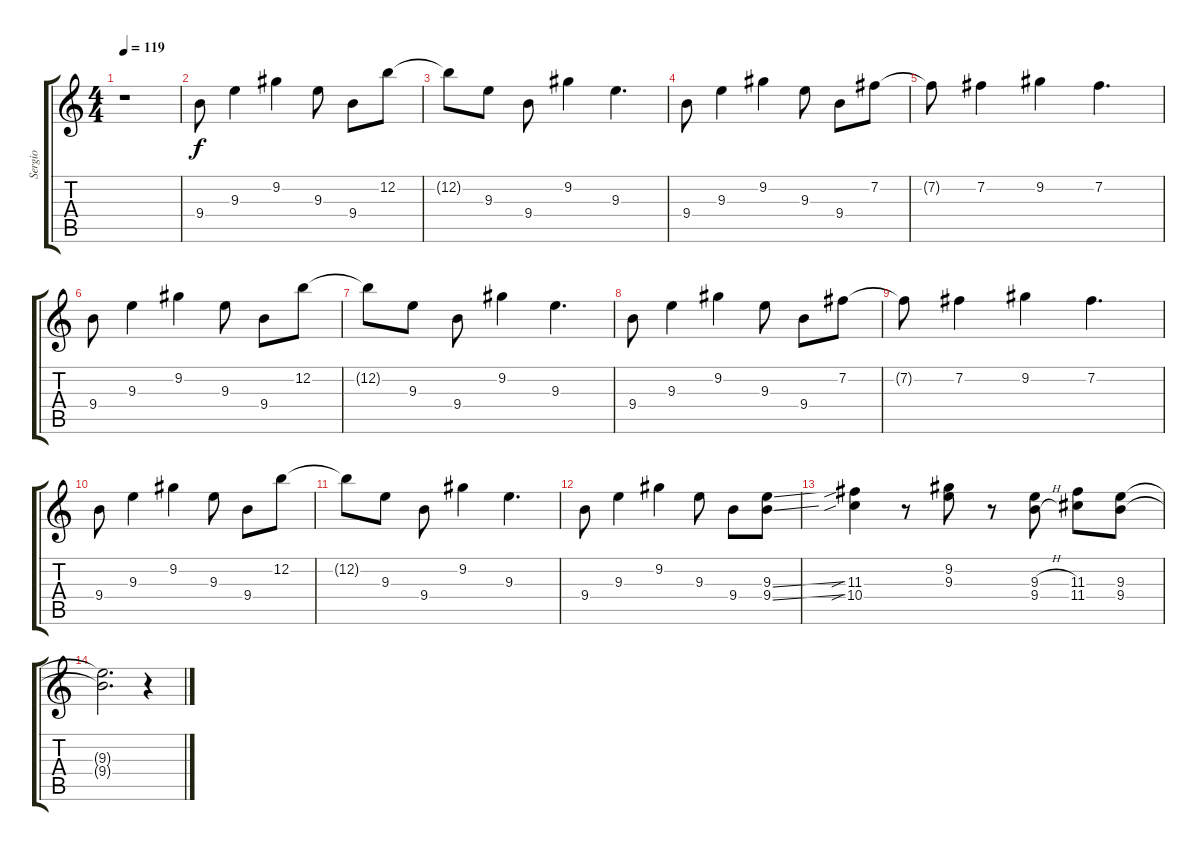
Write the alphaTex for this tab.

\track ("Sergio" "Sergio") {instrument acousticguitarnylon}
\staff {score tabs}
\tuning (E4 B3 G3 D3 A2 E2) {hide}
\ts (4 4)
\tempo 119
\clef g2
\ks c
r.1{txt "" dy f instrument acousticguitarnylon} |
9.4.8 9.3.4 9.2.4 9.3.8 9.4.8 12.2.8 |
12.2{t}.8 9.3.8 9.4.8 9.2.4 9.3.4{d} |
9.4.8 9.3.4 9.2.4 9.3.8 9.4.8 7.2.8 |
7.2{t}.8 7.2.4 9.2.4 7.2.4{d} |
9.4.8 9.3.4 9.2.4 9.3.8 9.4.8 12.2.8 |
12.2{t}.8 9.3.8 9.4.8 9.2.4 9.3.4{d} |
9.4.8 9.3.4 9.2.4 9.3.8 9.4.8 7.2.8 |
7.2{t}.8 7.2.4 9.2.4 7.2.4{d} |
9.4.8 9.3.4 9.2.4 9.3.8 9.4.8 12.2.8 |
12.2{t}.8 9.3.8 9.4.8 9.2.4 9.3.4{d} |
9.4.8 9.3.4 9.2.4 9.3.8 9.4.8 (9.3{ss} 9.4{ss}).8 |
(11.3{sib} 10.4{sib}).4 r.8 (9.2 9.3).8 r.8 (9.3{h} 9.4{h}).8 (11.3 11.4).8 (9.3 9.4).8 |
(9.3{t} 9.4{t}).2{d} r.4
